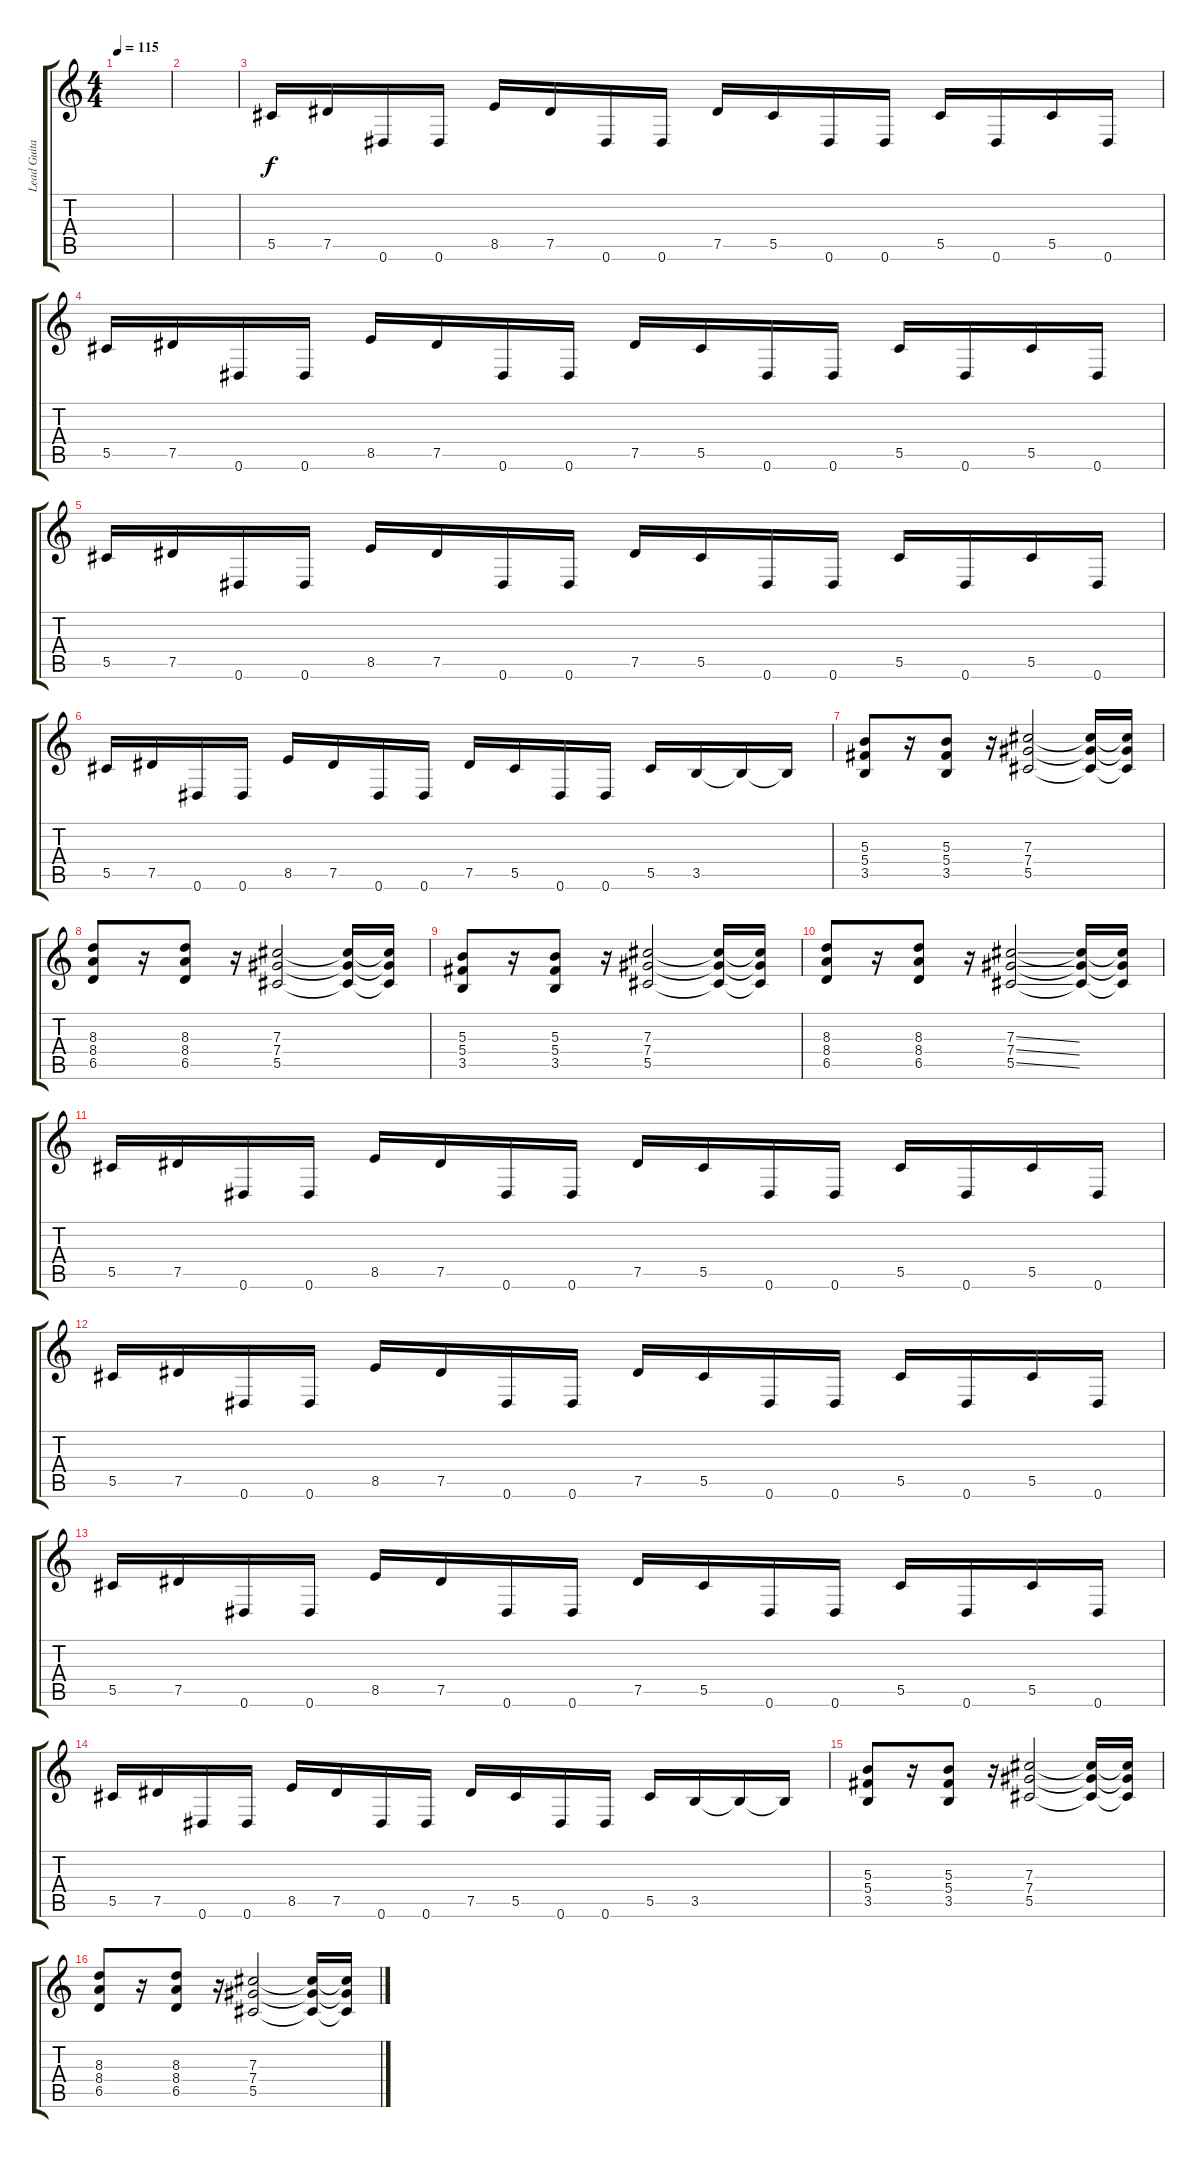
\track ("Lead Guitar" "Lead Guita") {instrument distortionguitar}
\staff {score tabs}
\tuning (Eb4 Bb3 Gb3 Db3 Ab2 Eb2) {hide}
\ts (4 4)
\tempo 115
\clef g2
\ks c
|
|
5.5.16 7.5.16 0.6.16 0.6.16 8.5.16 7.5.16 0.6.16 0.6.16 7.5.16 5.5.16 0.6.16 0.6.16 5.5.16 0.6.16 5.5.16 0.6.16 |
5.5.16 7.5.16 0.6.16 0.6.16 8.5.16 7.5.16 0.6.16 0.6.16 7.5.16 5.5.16 0.6.16 0.6.16 5.5.16 0.6.16 5.5.16 0.6.16 |
5.5.16 7.5.16 0.6.16 0.6.16 8.5.16 7.5.16 0.6.16 0.6.16 7.5.16 5.5.16 0.6.16 0.6.16 5.5.16 0.6.16 5.5.16 0.6.16 |
5.5.16 7.5.16 0.6.16 0.6.16 8.5.16 7.5.16 0.6.16 0.6.16 7.5.16 5.5.16 0.6.16 0.6.16 5.5.16 3.5.16 3.5{t}.16 3.5{t}.16 |
(5.3 5.4 3.5).8 r.16 (5.3 5.4 3.5).8 r.16 (7.3 7.4 5.5).2 (7.3{t} 7.4{t} 5.5{t}).16 (7.3{t} 7.4{t} 5.5{t}).16 |
(8.3 8.4 6.5).8 r.16 (8.3 8.4 6.5).8 r.16 (7.3 7.4 5.5).2 (7.3{t} 7.4{t} 5.5{t}).16 (7.3{t} 7.4{t} 5.5{t}).16 |
(5.3 5.4 3.5).8 r.16 (5.3 5.4 3.5).8 r.16 (7.3 7.4 5.5).2 (7.3{t} 7.4{t} 5.5{t}).16 (7.3{t} 7.4{t} 5.5{t}).16 |
(8.3 8.4 6.5).8 r.16 (8.3 8.4 6.5).8 r.16 (7.3{ss} 7.4{ss} 5.5{ss}).2 (7.3{t} 7.4{t} 5.5{t}).16 (7.3{t} 7.4{t} 5.5{t}).16 |
5.5.16 7.5.16 0.6.16 0.6.16 8.5.16 7.5.16 0.6.16 0.6.16 7.5.16 5.5.16 0.6.16 0.6.16 5.5.16 0.6.16 5.5.16 0.6.16 |
5.5.16 7.5.16 0.6.16 0.6.16 8.5.16 7.5.16 0.6.16 0.6.16 7.5.16 5.5.16 0.6.16 0.6.16 5.5.16 0.6.16 5.5.16 0.6.16 |
5.5.16 7.5.16 0.6.16 0.6.16 8.5.16 7.5.16 0.6.16 0.6.16 7.5.16 5.5.16 0.6.16 0.6.16 5.5.16 0.6.16 5.5.16 0.6.16 |
5.5.16 7.5.16 0.6.16 0.6.16 8.5.16 7.5.16 0.6.16 0.6.16 7.5.16 5.5.16 0.6.16 0.6.16 5.5.16 3.5.16 3.5{t}.16 3.5{t}.16 |
(5.3 5.4 3.5).8 r.16 (5.3 5.4 3.5).8 r.16 (7.3 7.4 5.5).2 (7.3{t} 7.4{t} 5.5{t}).16 (7.3{t} 7.4{t} 5.5{t}).16 |
(8.3 8.4 6.5).8 r.16 (8.3 8.4 6.5).8 r.16 (7.3 7.4 5.5).2 (7.3{t} 7.4{t} 5.5{t}).16 (7.3{t} 7.4{t} 5.5{t}).16
